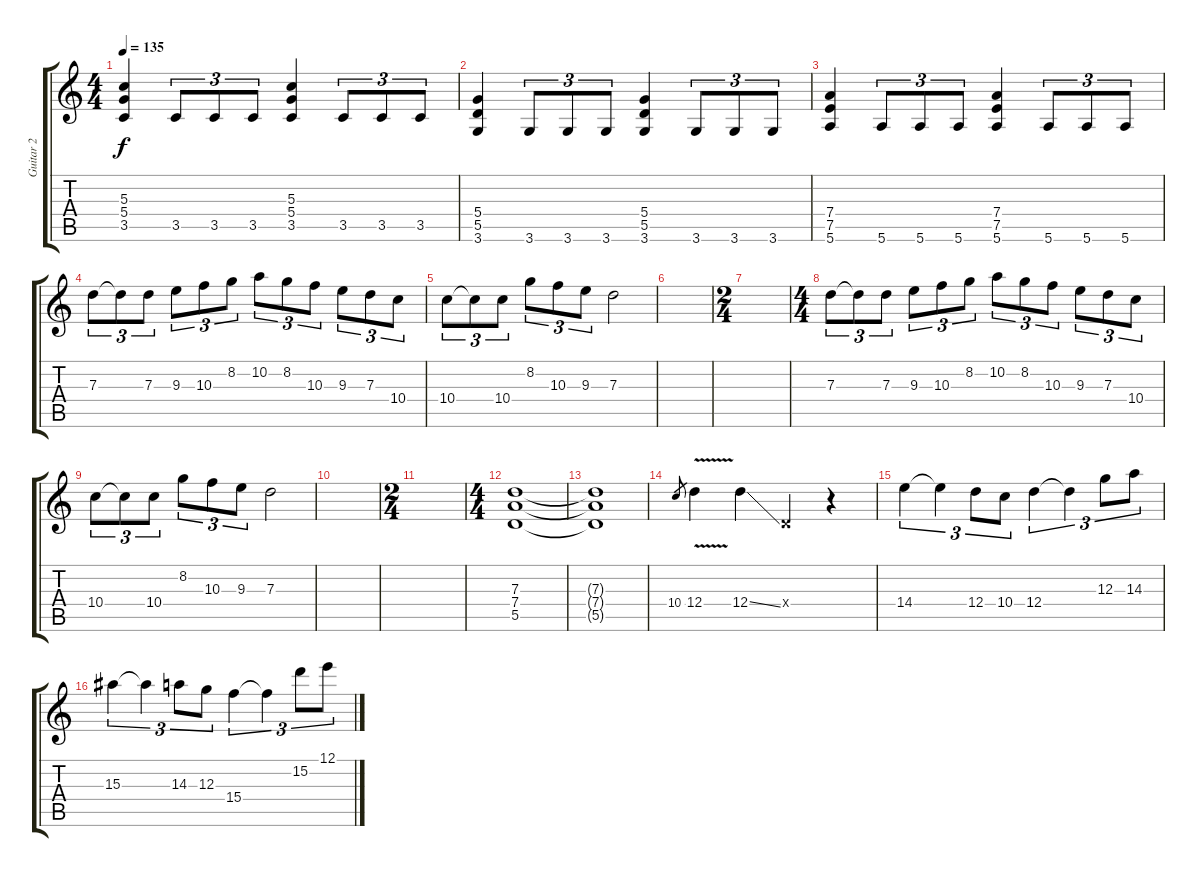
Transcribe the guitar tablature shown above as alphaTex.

\track ("Guitar 2" "Guitar 2") {instrument distortionguitar}
\staff {score tabs}
\tuning (E4 B3 G3 D3 A2 E2) {hide}
\ts (4 4)
\tempo 135
\clef g2
\ks c
(5.3 5.4 3.5).4{dy f} 3.5.8{tu (3 2)} 3.5.8{tu (3 2)} 3.5.8{tu (3 2)} (5.3 5.4 3.5).4 3.5.8{tu (3 2)} 3.5.8{tu (3 2)} 3.5.8{tu (3 2)} |
(5.4 5.5 3.6).4 3.6.8{tu (3 2)} 3.6.8{tu (3 2)} 3.6.8{tu (3 2)} (5.4 5.5 3.6).4 3.6.8{tu (3 2)} 3.6.8{tu (3 2)} 3.6.8{tu (3 2)} |
(7.4 7.5 5.6).4 5.6.8{tu (3 2)} 5.6.8{tu (3 2)} 5.6.8{tu (3 2)} (7.4 7.5 5.6).4 5.6.8{tu (3 2)} 5.6.8{tu (3 2)} 5.6.8{tu (3 2)} |
7.3.8{tu (3 2) volume 16} 7.3{t}.8{tu (3 2)} 7.3.8{tu (3 2)} 9.3.8{tu (3 2)} 10.3.8{tu (3 2)} 8.2.8{tu (3 2)} 10.2.8{tu (3 2)} 8.2.8{tu (3 2)} 10.3.8{tu (3 2)} 9.3.8{tu (3 2)} 7.3.8{tu (3 2)} 10.4.8{tu (3 2)} |
10.4.8{tu (3 2)} 10.4{t}.8{tu (3 2)} 10.4.8{tu (3 2)} 8.2.8{tu (3 2)} 10.3.8{tu (3 2)} 9.3.8{tu (3 2)} 7.3.2 |
|
\ts (2 4)
|
\ts (4 4)
7.3.8{tu (3 2) volume 16} 7.3{t}.8{tu (3 2)} 7.3.8{tu (3 2)} 9.3.8{tu (3 2)} 10.3.8{tu (3 2)} 8.2.8{tu (3 2)} 10.2.8{tu (3 2)} 8.2.8{tu (3 2)} 10.3.8{tu (3 2)} 9.3.8{tu (3 2)} 7.3.8{tu (3 2)} 10.4.8{tu (3 2)} |
10.4.8{tu (3 2)} 10.4{t}.8{tu (3 2)} 10.4.8{tu (3 2)} 8.2.8{tu (3 2)} 10.3.8{tu (3 2)} 9.3.8{tu (3 2)} 7.3.2 |
|
\ts (2 4)
|
\ts (4 4)
(7.3 7.4 5.5).1 |
(7.3{t} 7.4{t} 5.5{t}).1 |
10.4.8{gr} 12.4{v}.4{volume 16 instrument overdrivenguitar} 12.4{ss}.4 0.4{x}.4 r.4 |
14.4.4{tu (3 2)} 14.4{t}.4{tu (3 2)} 12.4.8{tu (3 2)} 10.4.8{tu (3 2)} 12.4.4{tu (3 2)} 12.4{t}.4{tu (3 2)} 12.3.8{tu (3 2)} 14.3.8{tu (3 2)} |
15.3.4{tu (3 2)} 15.3{t}.4{tu (3 2)} 14.3.8{tu (3 2)} 12.3.8{tu (3 2)} 15.4.4{tu (3 2)} 15.4{t}.4{tu (3 2)} 15.2.8{tu (3 2)} 12.1.8{tu (3 2)}
